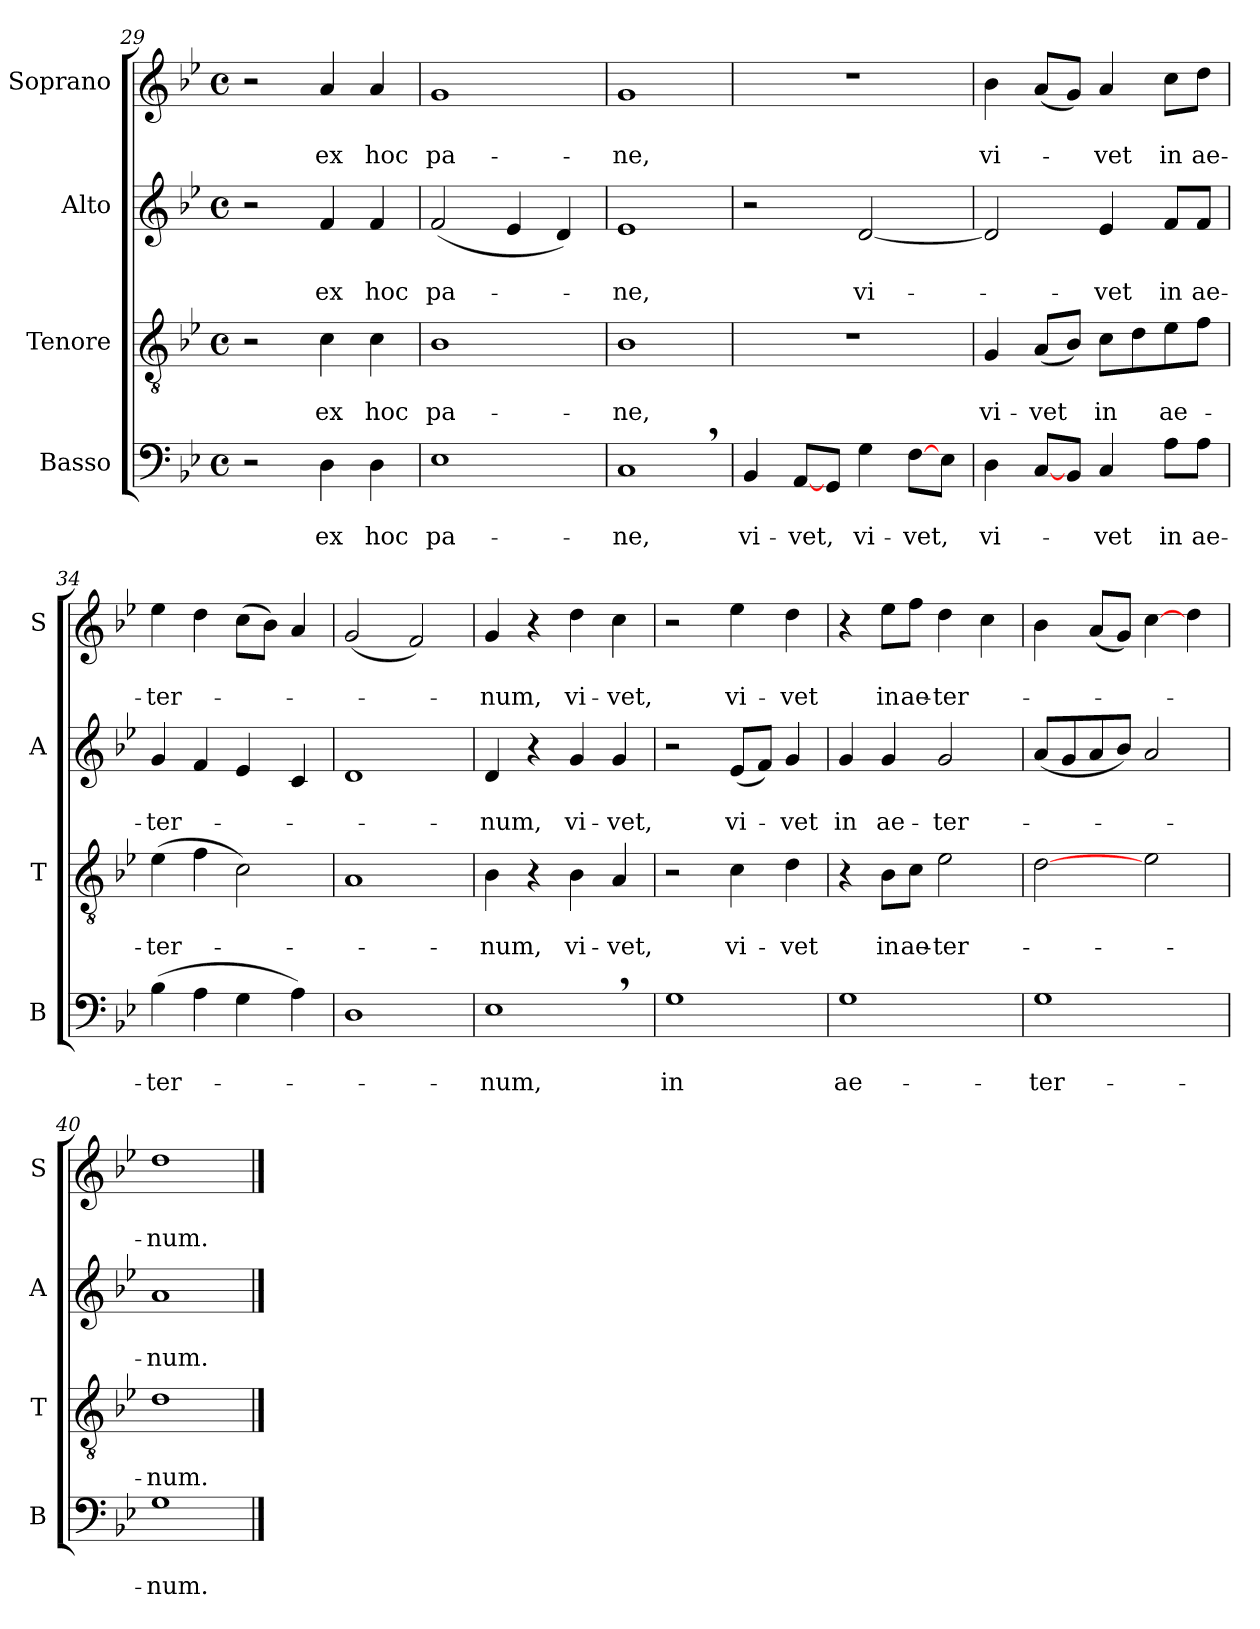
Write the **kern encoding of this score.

**kern	**text	**text	**kern	**text	**text	**kern	**text	**text	**kern	**text	**text
*part4	*part4	*part4	*part3	*part3	*part3	*part2	*part2	*part2	*part1	*part1	*part1
*staff4	*staff4	*staff4	*staff3	*staff3	*staff3	*staff2	*staff2	*staff2	*staff1	*staff1	*staff1
*I"Basso	*	*	*I"Tenore	*	*	*I"Alto	*	*	*I"Soprano	*	*
*I'B	*	*	*I'T	*	*	*I'A	*	*	*I'S	*	*
*clefF4	*	*	*clefGv2	*	*	*clefG2	*	*	*clefG2	*	*
*k[b-e-]	*	*	*k[b-e-]	*	*	*k[b-e-]	*	*	*k[b-e-]	*	*
*g:	*	*	*g:	*	*	*g:	*	*	*g:	*	*
*M4/4	*	*	*M4/4	*	*	*M4/4	*	*	*M4/4	*	*
*met(c)	*	*	*met(c)	*	*	*met(c)	*	*	*met(c)	*	*
=29	=29	=29	=29	=29	=29	=29	=29	=29	=29	=29	=29
2r	.	.	2r	.	.	2r	.	.	2r	.	.
4D\	.	ex	4c\	.	ex	4f/	.	ex	4a/	.	ex
4D\	.	hoc	4c\	.	hoc	4f/	.	hoc	4a/	.	hoc
=30	=30	=30	=30	=30	=30	=30	=30	=30	=30	=30	=30
1E-	.	pa-	1B-	.	pa-	(2f/	.	pa-	1g	.	pa-
.	.	.	.	.	.	4e-/	.	.	.	.	.
.	.	.	.	.	.	4d/)	.	.	.	.	.
=31	=31	=31	=31	=31	=31	=31	=31	=31	=31	=31	=31
1C,>	.	-ne,	1B-	.	-ne,	1e-	.	-ne,	1g	.	-ne,
=32	=32	=32	=32	=32	=32	=32	=32	=32	=32	=32	=32
4BB-/	.	vi-	1r	.	.	2r	.	.	1r	.	.
[8AA/L	.	-vet,	.	.	.	.	.	.	.	.	.
8GG/J	.	.	.	.	.	.	.	.	.	.	.
4G\	.	vi-	.	.	.	[2d/	.	vi-	.	.	.
[8F\L	.	-vet,	.	.	.	.	.	.	.	.	.
8E-\J	.	.	.	.	.	.	.	.	.	.	.
!!LO:LB:g=z
=33	=33	=33	=33	=33	=33	=33	=33	=33	=33	=33	=33
4D\	.	vi-	4G/	.	vi-	2d/]	.	.	4b-\	.	vi-
[8C/L	.	.	(8A/L	.	-vet	.	.	.	(8a/L	.	.
8BB-/J	.	.	8B-/J)	.	.	.	.	.	8g/J)	.	.
4C/	.	-vet	8c\L	.	in	4e-/	.	-vet	4a/	.	-vet
.	.	.	8d\	.	.	.	.	.	.	.	.
8A\L	.	in	8e-\	.	ae-	8f/L	.	in	8cc\L	.	in
8A\J	.	ae-	8f\J	.	.	8f/J	.	ae-	8dd\J	.	ae-
=34	=34	=34	=34	=34	=34	=34	=34	=34	=34	=34	=34
(4B-\	.	-ter-	(4e-\	.	-ter-	4g/	.	-ter-	4ee-\	.	-ter-
4A\	.	.	4f\	.	.	4f/	.	.	4dd\	.	.
4G\	.	.	2c\)	.	.	4e-/	.	.	(8cc\L	.	.
.	.	.	.	.	.	.	.	.	8b-\J)	.	.
4A\)	.	.	.	.	.	4c/	.	.	4a/	.	.
=35	=35	=35	=35	=35	=35	=35	=35	=35	=35	=35	=35
1D	.	.	1A	.	.	1d	.	.	(2g/	.	.
.	.	.	.	.	.	.	.	.	2f/)	.	.
=36	=36	=36	=36	=36	=36	=36	=36	=36	=36	=36	=36
1E-,>	.	-num,	4B-\	.	-num,	4d/	.	-num,	4g/	.	-num,
.	.	.	4r	.	.	4r	.	.	4r	.	.
.	.	.	4B-\	.	vi-	4g/	.	vi-	4dd\	.	vi-
.	.	.	4A/	.	-vet,	4g/	.	-vet,	4cc\	.	-vet,
!!LO:LB:g=z
=37	=37	=37	=37	=37	=37	=37	=37	=37	=37	=37	=37
1G	.	in	2r	.	.	2r	.	.	2r	.	.
.	.	.	4c\	.	vi-	(8e-/L	.	vi-	4ee-\	.	vi-
.	.	.	.	.	.	8f/J)	.	.	.	.	.
.	.	.	4d\	.	-vet	4g/	.	-vet	4dd\	.	-vet
=38	=38	=38	=38	=38	=38	=38	=38	=38	=38	=38	=38
1G	.	ae-	4r	.	.	4g/	.	in	4r	.	.
.	.	.	8B-\L	.	in	4g/	.	ae-	8ee-\L	.	in
.	.	.	8c\J	.	ae-	.	.	.	8ff\J	.	ae-
.	.	.	2e-\	.	-ter-	2g/	.	-ter-	4dd\	.	-ter-
.	.	.	.	.	.	.	.	.	4cc\	.	.
=39	=39	=39	=39	=39	=39	=39	=39	=39	=39	=39	=39
1G	.	-ter-	[2d\	.	.	(8a/L	.	.	4b-\	.	.
.	.	.	.	.	.	8g/	.	.	.	.	.
.	.	.	.	.	.	8a/	.	.	(8a/L	.	.
.	.	.	.	.	.	8b-/J)	.	.	8g/J)	.	.
.	.	.	2e-\	.	.	2a/	.	.	[4cc\	.	.
.	.	.	.	.	.	.	.	.	4dd\	.	.
=40	=40	=40	=40	=40	=40	=40	=40	=40	=40	=40	=40
1G	.	-num.	1d	.	-num.	1a	.	-num.	1dd	.	-num.
==	==	==	==	==	==	==	==	==	==	==	==
*-	*-	*-	*-	*-	*-	*-	*-	*-	*-	*-	*-
